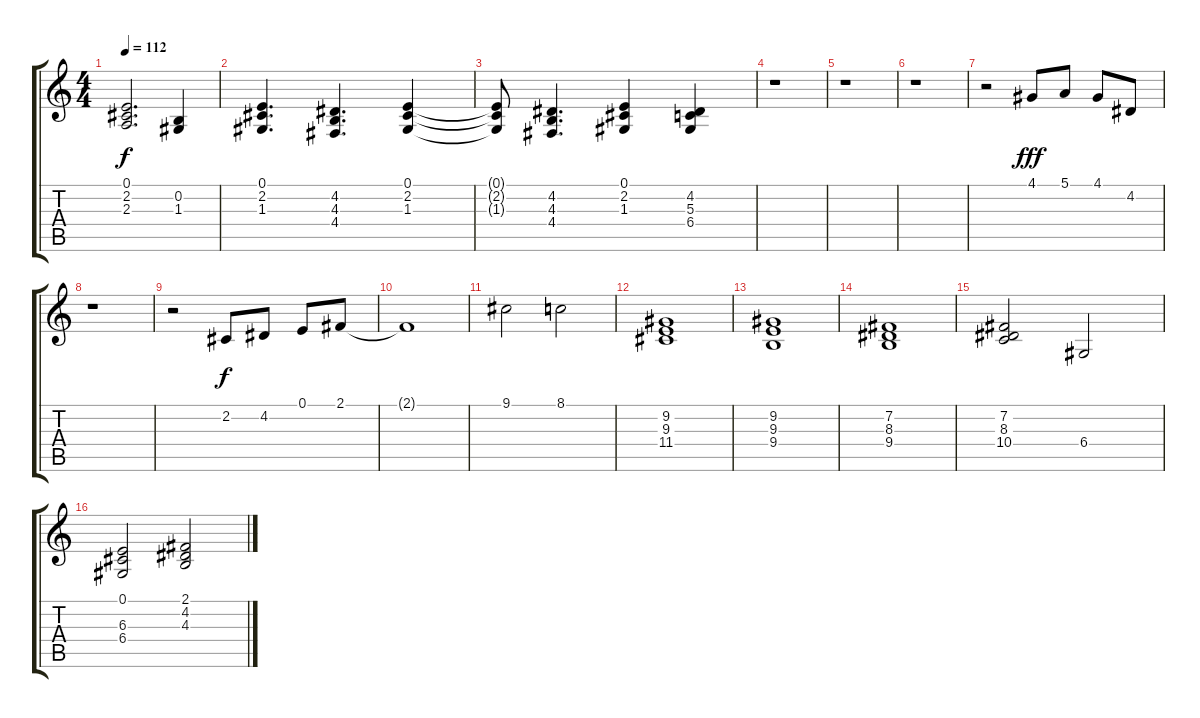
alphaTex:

\track "" {instrument stringensemble1}
\staff {score tabs}
\tuning (E4 B3 G3 D3 A2 E2) {hide}
\ts (4 4)
\tempo 112
\clef g2
\ks c
(0.1{t} 2.2{t} 2.3{t}).2{d dy f} (0.2 1.3).4 |
(0.1 2.2 1.3).4{d} (4.2 4.3 4.4).4{d} (0.1 2.2 1.3).4 |
(0.1{t} 2.2{t} 1.3{t}).8 (4.2 4.3 4.4).4{d} (0.1 2.2 1.3).4 (4.2 5.3 6.4).4 |
r.1 |
r.1 |
r.1 |
r.2 4.1.8{dy fff volume 12} 5.1.8 4.1.8 4.2.8 |
r.1 |
r.2 2.2.8{dy f} 4.2.8 0.1.8 2.1.8 |
2.1{t}.1 |
9.1.2 8.1.2 |
(9.2 9.3 11.4).1{volume 10} |
(9.2 9.3 9.4).1 |
(7.2 8.3 9.4).1 |
(7.2 8.3 10.4).2 6.4.2 |
(0.1 6.3 6.4).2 (2.1 4.2 4.3).2
